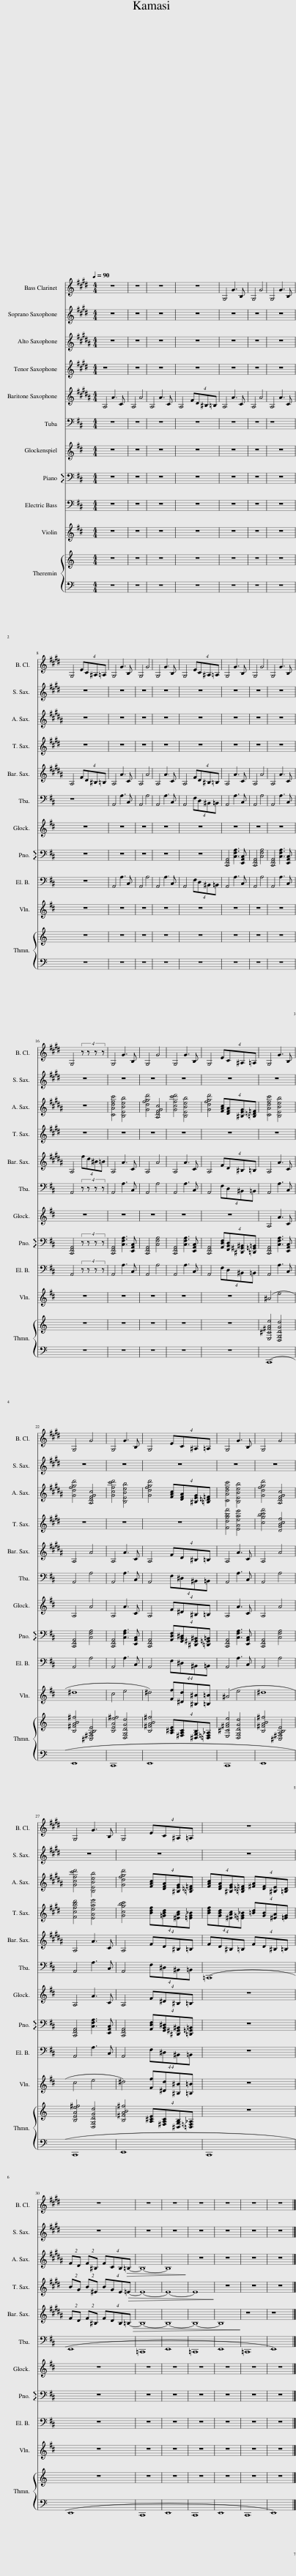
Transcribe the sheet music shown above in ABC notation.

X:1
%%score 1 2 3 4 5 6 7 8 9 { 10 | 11 }
L:1/8
Q:1/4=90
M:4/4
I:linebreak $
K:D
V:1 treble transpose=-14
V:2 treble transpose=-9
V:3 treble transpose=-14
V:4 treble transpose=-21
V:5 bass
V:6 treble transpose=24
V:7 bass
V:8 bass transpose=-12
V:9 treble
V:10 treble
V:11 bass
V:1
[K:E] z8 | z8 | z8 | z8 | G,4 G3 B, | %5
 G,4 G4 | G,4 G3 B, |$ G,4 EC^A,=A, | G,4 G3 B, | G,4 G4 | %10
 G,4 G3 B, | G,4 EC^A,=A, | G,4 G3 B, | G,4 G4 | G,4 G3 B, |$ %15
 G,4 z z z z | G,4 G3 B, | G,4 G4 | G,4 G3 B, | G,4 EC^A,=A, | %20
 G,4 G3 B, |$ G,4 G4 | G,4 G3 B, | G,4 EC^A,=A, | G,4 G3 B, | %25
 G,4 G4 |$ G,4 G3 B, | G,4 EC^A,=A, | z8 |$ z8 | %30
 z8 | z8 | z8 | z8 | z8 | %35
 z8 |] %36
V:2
[K:B] z8 | z8 | z8 | z8 | z8 | %5
 z8 | z8 |$ z8 | z8 | z8 | %10
 z8 | z8 | z8 | z8 | z8 |$ %15
 z8 | [CAdfc']4 [B,EBeb]4 | [Gdfgd']4 [A,DFGc]4 | [Gcfc'd']4 [B,EBeb]4 | [Gdfgd']4 [FAc][DFA][^B,EG][=B,=D=F] | %20
 [CAdfc']4 [B,EBeb]4 |$ [Gdfgd']4 [A,DFGc]4 | [Gcfc'd']4 [B,EBeb]4 | [Gdfgd']4 [FAc][DFA][^B,EG][=B,=D=F] | [CAdfc']4 [B,EBeb]4 | %25
 [Gdfgd']4 [A,DFGc]4 |$ [Gcfc'd']4 [B,EBeb]4 | [Gdfgd']4 [FAc][DFA][^B,EG][=B,=D=F] | [FAc][DFA][^B,EG][=B,=D=F] [^FA][DF][^B,E][=B,D] |$ FD F^B, FCB,!>(!=B,- | %30
 B,8- | B,8!>)! | z8 | z8 | z8 | %35
 z8 |] %36
V:3
[K:E] z8 | z8 | z8 | z8 | z8 | %5
 z8 | z8 |$ z8 | z8 | z8 | %10
 z8 | z8 | z8 | z8 | z8 |$ %15
 z8 | z8 | z8 | z8 | z8 | %20
 z8 |$ z8 | z8 | z8 | [Fdgbf']4 [EAeae']4 | %25
 [cgbc'f']4 [DGBcf]4 |$ [Fcfbd']4 [EAeae']4 | [Gcgbc']4 [Bdf][=GBd][^EAc][=EG_B] | [Bdf][GBd][^EAc][=E=G_B] [=Bd][GB][^EA][=EG] |$ BG B^E BGE!>(!=E- | %30
 E8- | E8- | E8!>)! | z8 | z8 | %35
 z8 |] %36
V:4
[K:B] A,4 A3 C | A,4 A4 | A,4 A3 C | A,4 FD^B,=B, | A,4 A3 C | %5
 A,4 A4 | A,4 A3 C |$ A,4 FD^B,=B, | A,4 A3 C | A,4 A4 | %10
 A,4 A3 C | A,4 FD^B,=B, | A,4 A3 C | A,4 A4 | A,4 A3 C |$ %15
 A,4 fd^B=B | A,4 A3 C | A,4 A4 | A,4 A3 C | A,4 FD^B,=B, | %20
 A,4 A3 C |$ A,4 A4 | A,4 A3 C | A,4 FD^B,=B, | A,4 A3 C | %25
 A,4 A4 |$ A,4 A3 C | A,4 FD^B,=B, | FD^B,=B, FD^B,=B, |$ FD F^B, FDB,=B,- | %30
!>(! B,8- | B,8- | B,8- | B,8!>)! | z8 | %35
 z8 |] %36
V:5
 z8 | z8 | z8 | z8 | z8 | %5
 z8 | z8 |$ z8 | A,,4 A,3 C, | A,,4 A,4 | %10
 A,,4 A,3 C, | A,,4 F,D,^B,,=B,, | A,,4 A,3 C, | A,,4 A,4 | A,,4 A,3 C, |$ %15
 A,,4 z z z z | A,,4 A,3 C, | A,,4 A,4 | A,,4 A,3 C, | A,,4 F,D,^B,,=B,, | %20
 A,,4 A,3 C, |$ A,,4 A,4 | A,,4 A,3 C, | A,,4 F,^D,^B,,=B,, | A,,4 A,3 C, | %25
 A,,4 A,4 |$ A,,4 A,3 C, | A,,4 F,^D,^B,,=B,, | (=C,,8 |$ E,,8 | %30
 =C,,8 | E,,8 | =C,,8 | E,,8 | =C,,8 | %35
 E,,8) |] %36
V:6
 z8 | z8 | z8 | z8 | z8 | %5
 z8 | z8 |$ z8 | z8 | z8 | %10
 z8 | z8 | z8 | z8 | z8 |$ %15
 z8 | z8 | z8 | z8 | z8 | %20
 A,4 A3 C |$ A,4 A4 | A,4 A3 C | A,4 F^D^B,=B, | A,4 A3 C | %25
 A,4 A4 |$ A,4 A3 C | A,4 F^D^B,=B, | z8 |$ z8 | %30
 z8 | z8 | z8 | z8 | z8 | %35
 z8 |] %36
V:7
 z8 | z8 | z8 | z8 | z8 | %5
 z8 | z8 |$ z8 | z8 | z8 | %10
 z8 | z8 | [C,,F,,A,,]4 [C,F,A,]3 [E,,A,,C,] | [C,,F,,A,,]4 [C,F,A,]4 | [C,,F,,A,,]4 [C,F,A,]3 [E,,A,,C,] |$ %15
 [C,,F,,A,,]4 z z z z | [C,,F,,A,,]4 [C,F,A,]3 [E,,A,,C,] | [C,,F,,A,,]4 [C,F,A,]4 | [C,,F,,A,,]4 [C,F,A,]3 [E,,A,,C,] | [C,,F,,A,,]4 [A,,D,F,][F,,B,,D,][^D,,^G,,^B,,][=D,,=G,,=B,,] | %20
 [C,,F,,A,,]4 [C,F,A,]3 [E,,A,,C,] |$ [C,,F,,A,,]4 [C,F,A,]4 | [C,,F,,A,,]4 [C,F,A,]3 [E,,A,,C,] | [C,,F,,A,,]4 [A,,D,F,][G,,B,,^D,][^D,,^G,,^B,,][=D,,=G,,=B,,] | [C,,F,,A,,]4 [C,F,A,]3 [E,,A,,C,] | %25
 [C,,F,,A,,]4 [C,F,A,]4 |$ [C,,F,,A,,]4 [C,F,A,]3 [E,,A,,C,] | [C,,F,,A,,]4 [A,,D,F,][G,,B,,^D,][^D,,^G,,^B,,][=D,,=G,,=B,,] | z8 |$ z8 | %30
 z8 | z8 | z8 | z8 | z8 | %35
 z8 |] %36
V:8
 z8 | z8 | z8 | z8 | z8 | %5
 z8 | z8 |$ z8 | A,,4 A,3 C, | A,,4 A,4 | %10
 A,,4 A,3 C, | A,,4 F,D,^B,,=B,, | A,,4 A,3 C, | A,,4 A,4 | A,,4 A,3 C, |$ %15
 A,,4 z z z z | A,,4 A,3 C, | A,,4 A,4 | A,,4 A,3 C, | A,,4 F,D,^B,,=B,, | %20
 A,,4 A,3 C, |$ A,,4 A,4 | A,,4 A,3 C, | A,,4 F,^D,^B,,=B,, | A,,4 A,3 C, | %25
 A,,4 A,4 |$ A,,4 A,3 C, | A,,4 F,^D,^B,,=B,, | z8 |$ z8 | %30
 z8 | z8 | z8 | z8 | z8 | %35
 z8 |] %36
V:9
 z8 | z8 | z8 | z8 | z8 | %5
 z8 | z8 |$ z8 | z8 | z8 | %10
 z8 | z8 | z8 | z8 | z8 |$ %15
 z8 | z8 | z8 | z8 | z8 | %20
 (^A4 e4 |$ ^d8 | c4 e4 | ^d4) [Ff][^Dd][^B,^B][=B,=B] | (^A4 e4 | %25
 ^d8 |$ c4 e4 | ^d4) [Ff][^Dd][^B,^B][=B,=B] | z8 |$ z8 | %30
 z8 | z8 | z8 | z8 | z8 | %35
 z8 |] %36
V:10
[K:C] z8 | z8 | z8 | z8 | z8 | %5
 z8 | z8 |$ z8 | z8 | z8 | %10
 z8 | z8 | z8 | z8 | z8 |$ %15
 z8 | z8 | z8 | z8 | z8 | %20
 [E,^C^FAe]4 [D,G,DGd]4 |$ [B,^FAB^f]4 [^C,^F,A,B,E]4 | [B,EAe^f]4 [D,G,DGd]4 | [B,^FAB^f]4 [A,^CE][^F,A,C][^D,G,B,][=D,=F,_A,] | [E,^C^FAe]4 [D,G,DGd]4 | %25
 [B,^FAB^f]4 [^C,^F,A,B,E]4 |$ [B,EAe^f]4 [D,G,DGd]4 | [B,^FAB^f]4 [A,^CE][^F,A,C][^D,G,B,][=D,=F,_A,] | z8 |$ z8 | %30
 z8 | z8 | z8 | z8 | z8 | %35
 z8 |] %36
V:11
[K:C] z8 | z8 | z8 | z8 | z8 | %5
 z8 | z8 |$ z8 | z8 | z8 | %10
 z8 | z8 | z8 | z8 | z8 |$ %15
 z8 | z8 | z8 | z8 | z8 | %20
 (C,,8 |$ E,,8 | C,,8 | E,,8 | C,,8 | %25
 E,,8 |$ C,,8 | E,,8 | C,,8 |$ E,,8 | %30
 C,,8 | E,,8 | C,,8 | E,,8 | C,,8 | %35
 E,,8) |] %36
